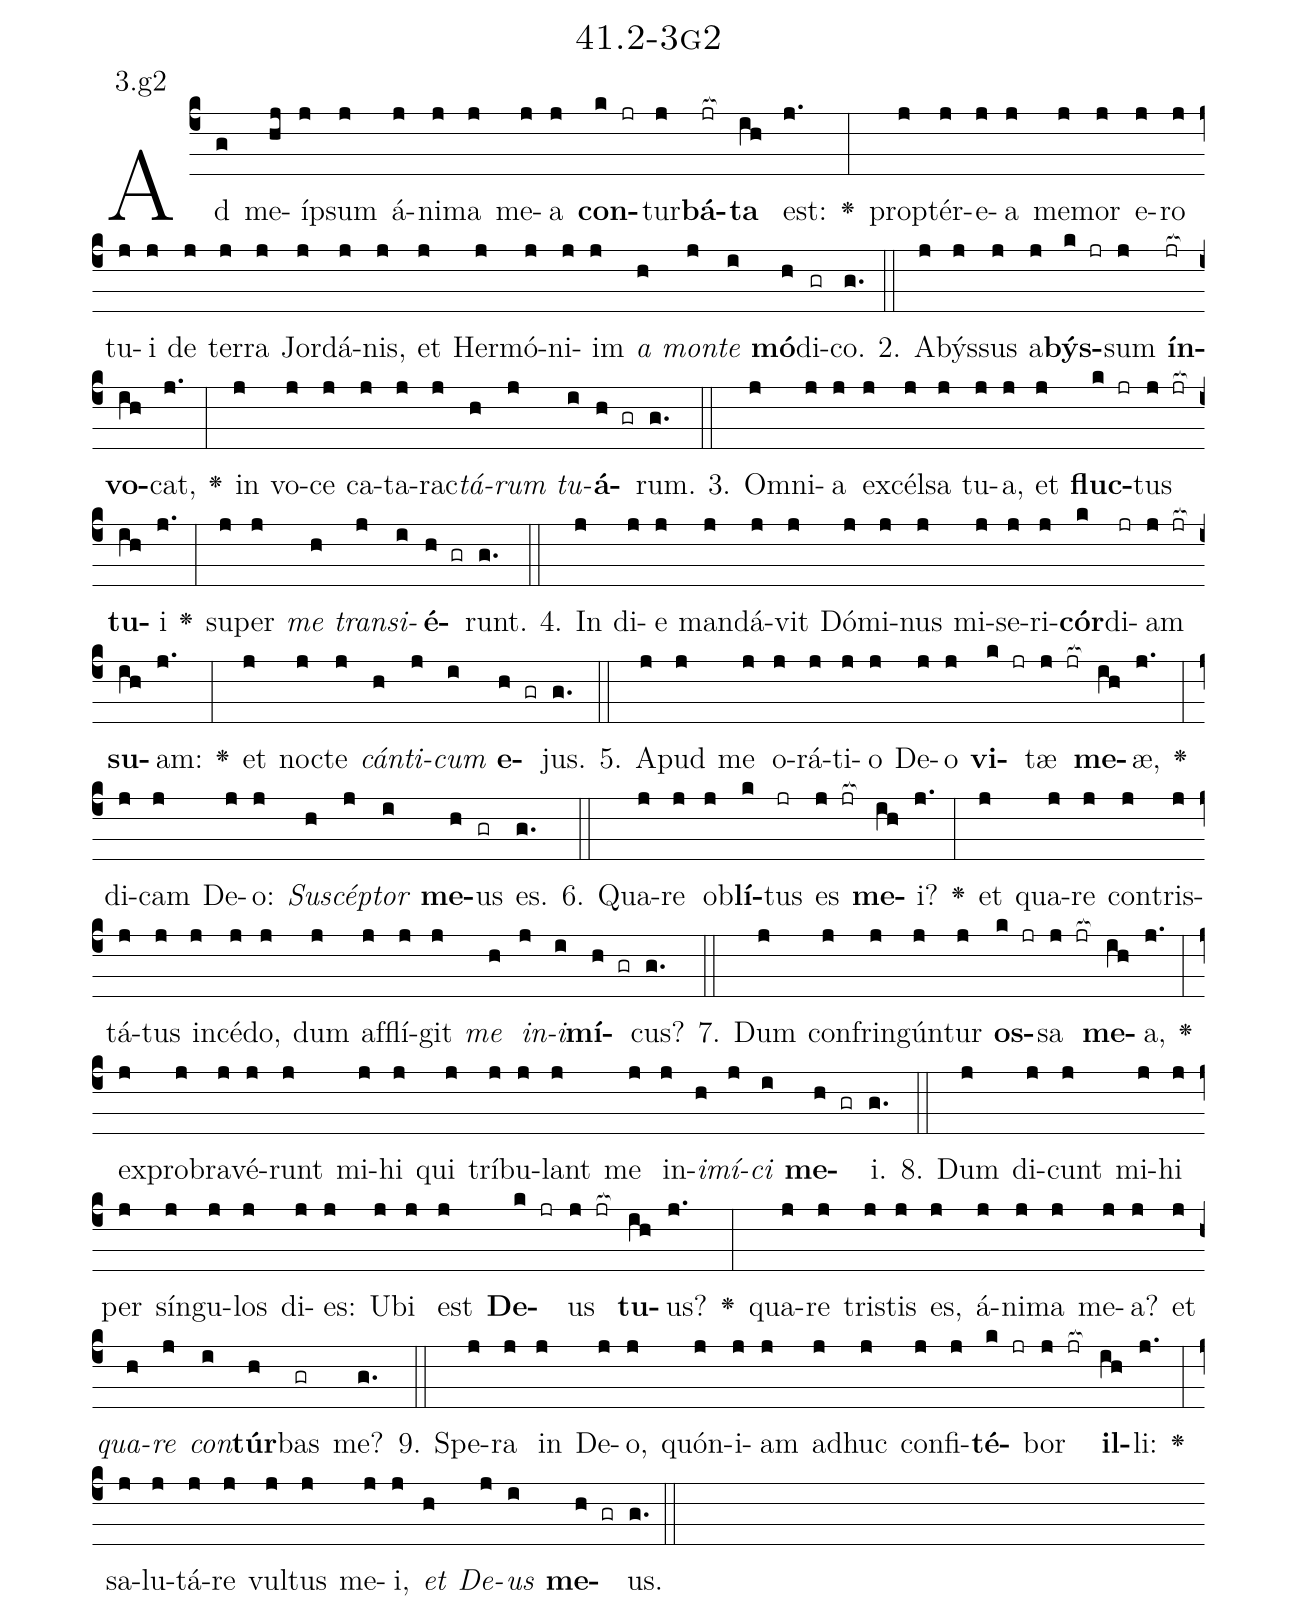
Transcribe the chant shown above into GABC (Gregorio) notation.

name: 41.2-3g2;
annotation: 3.g2;
%%
(c4)Ad(g) me(hj)íp(j)sum(j) á(j)ni(j)ma(j) me(j)a(j) <b>con</b>(k jr)tur(j)<b>bá</b>(jr[ocb:1{])<b>ta</b>(ih[ocb:0}]) est:(j.) <v>\greheightstar</v>(:) prop(j)tér(j)e(j)a(j) me(j)mor(j) e(j)ro(j) tu(j)i(j) de(j) ter(j)ra(j) Jor(j)dá(j)nis,(j) et(j) Her(j)mó(j)ni(j)im(j) <i>a</i>(h) <i>mon</i>(j)<i>te</i>(i) <b>mó</b>(h)di(gr)co.(g.) (::)
2. A(j)býs(j)sus(j) a(j)<b>býs</b>(k jr)sum(j) <b>ín</b>(jr[ocb:1{])<b>vo</b>(ih[ocb:0}])cat,(j.) <v>\greheightstar</v>(:) in(j) vo(j)ce(j) ca(j)ta(j)rac(j)<i>tá</i>(h)<i>rum</i>(j) <i>tu</i>(i)<b>á</b>(h gr)rum.(g.) (::)
3. Om(j)ni(j)a(j) ex(j)cél(j)sa(j) tu(j)a,(j) et(j) <b>fluc</b>(k jr)tus(j jr[ocb:1{]) <b>tu</b>(ih[ocb:0}])i(j.) <v>\greheightstar</v>(:) su(j)per(j) <i>me</i>(h) <i>trans</i>(j)<i>i</i>(i)<b>é</b>(h gr)runt.(g.) (::)
4. In(j) di(j)e(j) man(j)dá(j)vit(j) Dó(j)mi(j)nus(j) mi(j)se(j)ri(j)<b>cór</b>(k)di(jr)am(j jr[ocb:1{]) <b>su</b>(ih[ocb:0}])am:(j.) <v>\greheightstar</v>(:) et(j) noc(j)te(j) <i>cán</i>(h)<i>ti</i>(j)<i>cum</i>(i) <b>e</b>(h gr)jus.(g.) (::)
5. A(j)pud(j) me(j) o(j)rá(j)ti(j)o(j) De(j)o(j) <b>vi</b>(k jr)tæ(j jr[ocb:1{]) <b>me</b>(ih[ocb:0}])æ,(j.) <v>\greheightstar</v>(:) di(j)cam(j) De(j)o:(j) <i>Su</i>(h)<i>scép</i>(j)<i>tor</i>(i) <b>me</b>(h)us(gr) es.(g.) (::)
6. Qua(j)re(j) ob(j)<b>lí</b>(k)tus(jr) es(j jr[ocb:1{]) <b>me</b>(ih[ocb:0}])i?(j.) <v>\greheightstar</v>(:) et(j) qua(j)re(j) con(j)tris(j)tá(j)tus(j) in(j)cé(j)do,(j) dum(j) af(j)flí(j)git(j) <i>me</i>(h) <i>in</i>(j)<i>i</i>(i)<b>mí</b>(h gr)cus?(g.) (::)
7. Dum(j) con(j)frin(j)gún(j)tur(j) <b>os</b>(k jr)sa(j jr[ocb:1{]) <b>me</b>(ih[ocb:0}])a,(j.) <v>\greheightstar</v>(:) ex(j)pro(j)bra(j)vé(j)runt(j) mi(j)hi(j) qui(j) trí(j)bu(j)lant(j) me(j) in(j)<i>i</i>(h)<i>mí</i>(j)<i>ci</i>(i) <b>me</b>(h gr)i.(g.) (::)
8. Dum(j) di(j)cunt(j) mi(j)hi(j) per(j) sín(j)gu(j)los(j) di(j)es:(j) U(j)bi(j) est(j) <b>De</b>(k jr)us(j jr[ocb:1{]) <b>tu</b>(ih[ocb:0}])us?(j.) <v>\greheightstar</v>(:) qua(j)re(j) tris(j)tis(j) es,(j) á(j)ni(j)ma(j) me(j)a?(j) et(j) <i>qua</i>(h)<i>re</i>(j) <i>con</i>(i)<b>túr</b>(h)bas(gr) me?(g.) (::)
9. Spe(j)ra(j) in(j) De(j)o,(j) quón(j)i(j)am(j) ad(j)huc(j) con(j)fi(j)<b>té</b>(k jr)bor(j jr[ocb:1{]) <b>il</b>(ih[ocb:0}])li:(j.) <v>\greheightstar</v>(:) sa(j)lu(j)tá(j)re(j) vul(j)tus(j) me(j)i,(j) <i>et</i>(h) <i>De</i>(j)<i>us</i>(i) <b>me</b>(h gr)us.(g.) (::)
